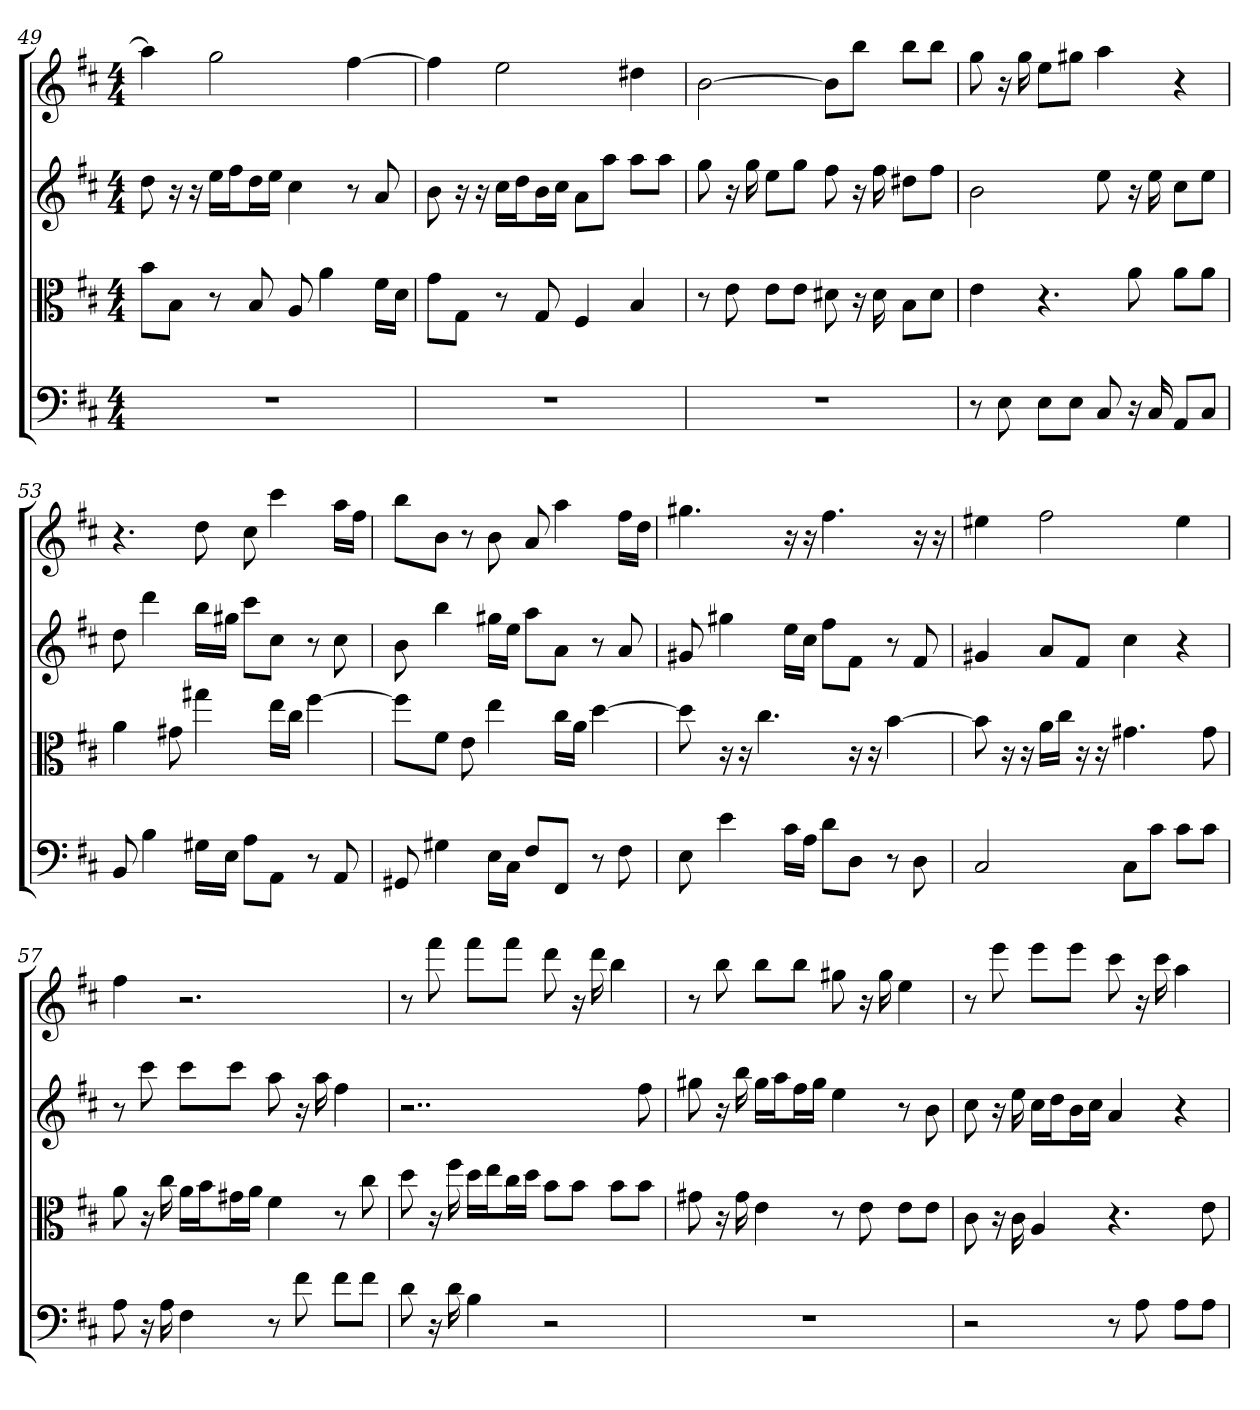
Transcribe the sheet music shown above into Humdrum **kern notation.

**kern	**kern	**kern	**kern
*part4	*part3	*part2	*part1
*staff4	*staff3	*staff2	*staff1
*clefF4	*clefC3	*clefG2	*clefG2
*k[f#c#]	*k[f#c#]	*k[f#c#]	*k[f#c#]
*D:	*D:	*D:	*D:
*M4/4	*M4/4	*M4/4	*M4/4
=49	=49	=49	=49
1r	8b\L	8dd	4aa]
.	8B\J	16r	.
.	.	16r	.
.	8r	16ee\LL	2gg
.	.	16ff#\J	.
.	8B	16dd\L	.
.	.	16ee\JJ	.
.	8A	4cc#	.
.	4a	.	.
.	.	8r	[4ff#
.	16f#\LL	8a	.
.	16d\JJ	.	.
=50	=50	=50	=50
1r	8g\L	8b	4ff#]
.	8G\J	16r	.
.	.	16r	.
.	8r	16cc#\LL	2ee
.	.	16dd\J	.
.	8G	16b\L	.
.	.	16cc#\JJ	.
.	4F#	8a\L	.
.	.	8aa\J	.
.	4B	8aa\L	4dd#X
.	.	8aa\J	.
=51	=51	=51	=51
1r	8r	8gg	[2b
.	8e	16r	.
.	.	16gg	.
.	8e\L	8ee\L	.
.	8e\J	8gg\J	.
.	8d#X	8ff#	8b\L]
.	16r	16r	8bb\J
.	16d#	16ff#	.
.	8B\L	8dd#X\L	8bb\L
.	8d#\J	8ff#\J	8bb\J
=52	=52	=52	=52
8r	4e	2b	8gg
8E	.	.	16r
.	.	.	16gg
8E\L	4.r	.	8ee\L
8E\J	.	.	8gg#X\J
8C#	.	8ee	4aa
16r	8a	16r	.
16C#	.	16ee	.
8AA/L	8a\L	8cc#\L	4r
8C#/J	8a\J	8ee\J	.
=53	=53	=53	=53
8BB	4a	8dd	4.r
4B	.	4ddd	.
.	8g#X	.	.
16G#X\LL	4gg#X	16bb\LL	8dd
16E\JJ	.	16gg#X\JJ	.
8A\L	.	8ccc#\L	8cc#
8AA\J	16ee\LL	8cc#\J	4ccc#
.	16cc#\JJ	.	.
8r	[4ff#	8r	.
8AA	.	8cc#	16aa\LL
.	.	.	16ff#\JJ
=54	=54	=54	=54
8GG#X	8ff#\L]	8b	8bb\L
4G#X	8f#\J	4bb	8b\J
.	8e	.	8r
16E\LL	4ee	16gg#X\LL	8b
16C#\JJ	.	16ee\JJ	.
8F#/L	.	8aa\L	8a
8FF#/J	16cc#\LL	8a\J	4aa
.	16a\JJ	.	.
8r	[4dd	8r	.
8F#	.	8a	16ff#\LL
.	.	.	16dd\JJ
=55	=55	=55	=55
8E	8dd]	8g#X	4.gg#X
4e	16r	4gg#X	.
.	16r	.	.
.	4.cc#	.	.
16c#\LL	.	16ee\LL	16r
16A\JJ	.	16cc#\JJ	16r
8d\L	.	8ff#\L	4.ff#
8D\J	16r	8f#\J	.
.	16r	.	.
8r	[4b	8r	.
8D	.	8f#	16r
.	.	.	16r
=56	=56	=56	=56
2C#	8b]	4g#X	4ee#X
.	16r	.	.
.	16r	.	.
.	16a\LL	8a/L	2ff#
.	16cc#\JJ	.	.
.	16r	8f#/J	.
.	16r	.	.
8C#\L	4.g#X	4cc#	.
8c#\J	.	.	.
8c#\L	.	4r	4ee#
8c#\J	8g#	.	.
=57	=57	=57	=57
8A	8a	8r	4ff#
16r	16r	8ccc#	.
16A	16cc#	.	.
4F#	16a\LL	8ccc#\L	2.r
.	16b\J	.	.
.	16g#X\L	8ccc#\J	.
.	16a\JJ	.	.
8r	4f#	8aa	.
8f#	.	16r	.
.	.	16aa	.
8f#\L	8r	4ff#	.
8f#\J	8cc#	.	.
=58	=58	=58	=58
8d	8dd	2..r	8r
16r	16r	.	8fff#
16d	16ff#	.	.
4B	16dd\LL	.	8fff#\L
.	16ee\J	.	.
.	16cc#\L	.	8fff#\J
.	16dd\JJ	.	.
2r	8b\L	.	8ddd
.	8b\J	.	16r
.	.	.	16ddd
.	8b\L	.	4bb
.	8b\J	8ff#	.
=59	=59	=59	=59
1r	8g#X	8gg#X	8r
.	16r	16r	8bb
.	16g#	16bb	.
.	4e	16gg#\LL	8bb\L
.	.	16aa\J	.
.	.	16ff#\L	8bb\J
.	.	16gg#\JJ	.
.	8r	4ee	8gg#X
.	8e	.	16r
.	.	.	16gg#
.	8e\L	8r	4ee
.	8e\J	8b	.
=60	=60	=60	=60
2r	8c#	8cc#	8r
.	16r	16r	8eee
.	16c#	16ee	.
.	4A	16cc#\LL	8eee\L
.	.	16dd\J	.
.	.	16b\L	8eee\J
.	.	16cc#\JJ	.
8r	4.r	4a	8ccc#
8A	.	.	16r
.	.	.	16ccc#
8A\L	.	4r	4aa
8A\J	8e	.	.
=	=	=	=
*-	*-	*-	*-
